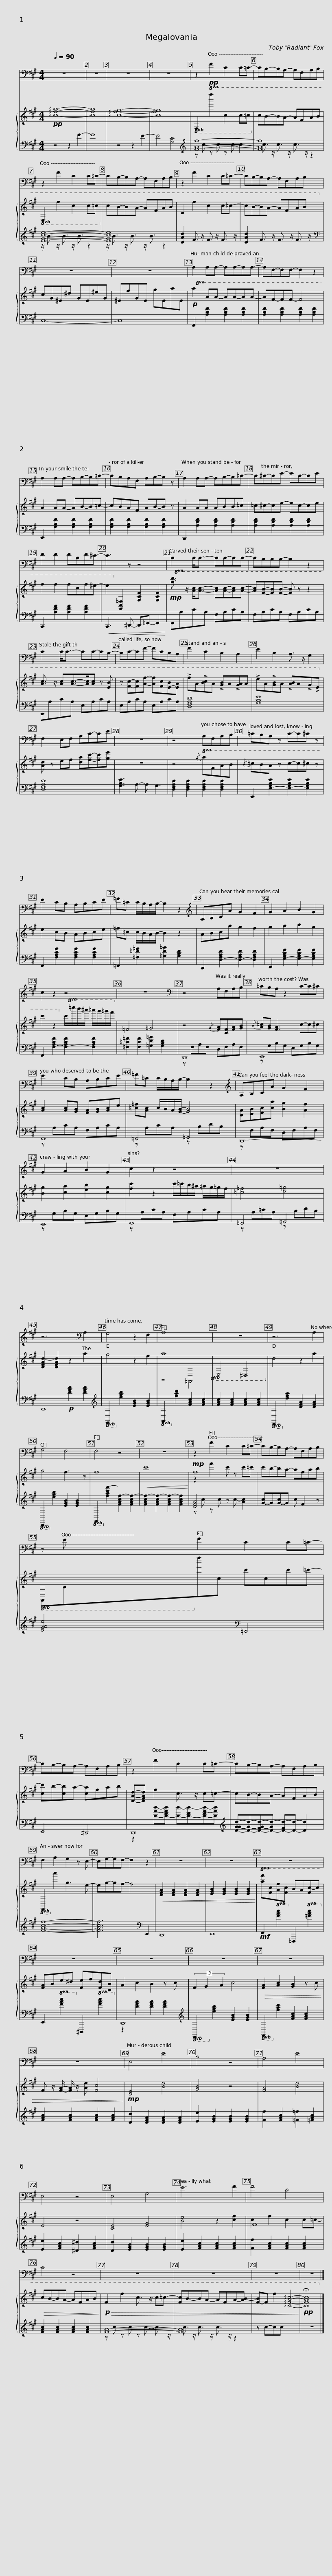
X:1
%%score 1 { ( 2 5 ) | ( 3 4 ) }
L:1/8
Q:1/4=90
M:4/4
I:linebreak $
K:A
V:1 bass
V:2 treble
V:5 treble
V:3 bass
V:4 bass
V:1
 z8 | z8 | z8 | z8 | z2!pp! F2 C2 C=C- | %5
 CB,-B,A,- A,F,A,B, |$ z2 F2 C2 C=C- | CB,-B,A,- A,F,A,B, | z2 F2 C2 C=C- | CB,-B,A,- A,F,A,B, |$ %10
 z8 | z8 | A,2 A,A,- A,A,-A,A,- | A,F,-F,F,- F,2 z2 | A,2 A,A,- A,B,-B,=C- |$ %15
 CB,A,F, A,B,-B, z | A,2 A,A,- A,B,-B,=C- | C^C-CE- EC-CE | F2 F2 FCF^E- | E3 z z4 |$ %20
 C2 C<C- CC-CC- | CB,B,B,- B,2 z2 | C2 C<C- CC-CB,- | B,C-CF- FCB,A, |$ F2 C2 B,2 A,2 | %25
 E2 B,2 A,3/2 z/ G,2 | F,2 E,F, A,C-CE | z8 | z4 A,F,A,B, |$ =CB,A, z C-C^C z | %30
 E2 CB, A,B,CE | =F=C C/B,/A,/B,/- B,2 z2 |[K:treble] A,B,CA G2 F2 | G2 A2 B2 G2 |$ c2 z2 z4 | %35
 z8 |[K:bass] z4 A,F,A,B, | =CB,A, z2 C-C^C |$ E2 CB, A,B,CE | =F=C C/B,/A,/B,/- B,2 z2 | %40
[K:treble] A,B,CA G2 F2 | G2 A2 B2 G2 |$ c2 z2 z4 | z8 | z6[K:bass] A,2 | %45
 G,4 z2 F,2 | A,8 | z8 |$ z6 A,2 | G,4 F,4 | %50
 F,4 z4 | z8 | z2 F2 C2 C=C- | CB,-B,A,- A,F,A,B, |$ z E F2 C2 C=C- | %55
 CB,-B,A,- A,F,A,B, | z2 F2 C2 C=C- |$ CB,-B,A,- A,F,A,B, | F,2 A,2 G,2 z E,- | E,G,-G,F,- F,2 z2 | %60
 z8 | z8 | z8 |$ z8 | z8 | %65
 z8 | z8 | z8 | E,4 E4 |$ B,4 z4 | %70
 A,4 E4 | E,4 z4 | E,4 G,4 | E6 F2 | F4 C4 | %75
 C4 z4 |$ z8 | z8 | z8 | z8 |] %80
V:2
!pp! !arpeggio![cfa]8- | [cfa]8 | !arpeggio![cfg]8- | [cfg]8 |!8vb(! F,2!8va(! f'2 c'2 c'=c'-!8vb)! | %5
 cB-BA- AFAB |$!8vb(! E,2 F2 C2 C=C-!8vb)! | cB-BA- AFAB | D2 f2 c2 c=c- | cB-BA- AFAB!8va)! |$ %10
 cG^E^d GE^eG | ^EfGE gEaE |!p!!8va(! a2 aa- aa-aa- | af-ff- f4 | a2 aa- ab-b=c'- |$ %15
 c'baf ab-b z | a2 aa abb=c' | =c'^c'-c'e'- e'c'-c'e' | f'2 f'2 f'c'f'^e'- | e'2!8va)! [G,C=F]2 [G,CF]2 [G,CF]2 |$ %20
!mp!!8va(! [ad']3/2 z/ [ac']<[ac']- [ac'][ac']-[ac'][ac']- | [ac'][fb]-[fb][fb]- [fb] z z2 | [ac']3/2 z/ [ac'][ac']->[ac'][ac'] z [eb] | z [fc']-[fc'][af']- [af'][fc'][e-b][ea] |$ !>!f'a!>![bc']a !>![gb]a!>![ga]a | %25
 !>!e'a!>![gb]a !>![ab]a!>!g!>!e!8va)! | [Ad] z ef [da][fc']-[fc'][ge'] | z8 | z4!8va(!{/g} afab |${/b} =c'ba z c'-c'^c' z | %30
 e'2 c'b abc'e' | =f'=c' c'/b/a/b/- b2 z2 | abc'a' g'2 f'2 | g'2 a'2 b'2 g'2 |$ c''2 z2!8va)!!8va(! c''/=c''/b'/^a'/ =a'/g'/=g'/f'/!8va)! | %35
 =F4 =G4 | z4{/G} [FA][CF][FA][GB] | x8 |$ [Ac]2 [Ac][GB] [FA][GB][Ac]e | [=c=f][Ac] c/B/A/[GB]/- [GB]4 | %40
 [DA][EB][Fc][ca] [Bg]2 [Af]2 | [Bg]2 [ca]2 [eb]2 [cg]2 |$ [fc']2 z2 c'/=c'/b/^a/ =a/g/=g/f/ | [=c=f]4 [d=g]4 | x8 | %45
 g4 z2 f2 | a8!8vb(! | x8!8vb)! |$ d4 z2 a2 | g4 f3 z | %50
 f8 |!<(! c'8!<)! |!mp! f8 | c'b-ba- afab |$!8vb(! F,,C,!8vb)!f'c c'cc'=c'- | %55
 [cc']b-[cb]a- [ca]fab | [DAd]-[DFAd] f2 c3/2 z/ c=c- |$ cB-BA- AFAB |!8vb(! F,,2!8vb)! a2 g3 e- | eg-gf- f4 | %60
!<(! [DFA]2 [DFA]2 [DFA]2 [DFA]2 | [EGB]2 [EGB]2 [EGB]2 [EGB]2!<)! |!8va(! [af'][fc'][af'][fc'] ba[fc'-]c' |$ [fa]be'^d' [fe']f'[fd'][db] | a2 c'2 b2 z c' | %65
 (3f2 g2 a2 c'4 |!>(! [fa]2 [ac']2 [gb]2 z c' | f z/ [fa]/- [fa]/ z/ [ae'] [fc']4!>)! |!mp! [ce]4 [be']4 |$ [gb]4 z4 | %70
 [fa]4 [be']4 | e4 z4 | [ce]4 [eg]4 | [be']4 z2 [c'f']2 | f8 | %75
!>(! c'b-ba- afab!>)! |$!p!!>(! f2 f'2 c'3/2 z/ c'=c'- | [fc']b-ba- afa-[ab-] | [f-b]f f'2 !arpeggio![cfac']4-!>)! |!pp! !fermata![cfac']8!8va)! |] %80
V:3
 z4 z2 F2- | F8 | z4 z2 E2- | E4 [G,C]4 |[K:treble] [FAf]8- | %5
 [FAf]8 |$ [EGce]8- | [EGce]8 | [DAd]2- F3/2 z/ F3/2 z/ F3/2 z/ | [DAd]2 F3/2 z/ F3/2 z/ F3/2 z/ |$ %10
[K:bass] C,8- | C,8 | F,,2 [A,CF]2 [A,CF]2 [A,CF]2 | [A,CF]2 [A,CF]2 [A,CF]2 [A,CF]2 | E,,2 [G,B,F]2 [G,B,F]2 [G,B,F]2 |$ %15
 [G,B,F]2 [G,B,F]2 [G,B,F]2 [G,B,F]2 | D,,2 [A,DF]2 [A,DF]2 [A,DF]2 | [A,DF]2 [A,DF]2 [A,DF]2 [A,DF]2 | C,,2 [A,DF]2 [A,DF]2 [A,DF]2 |!<(! C,,3 ^D,,- D,,=F,,- F,,2!<)! |$ %20
 F,,A,CA, F,A,CA, | F,A,CA, F,A,CA, | E,,A,CA, E,A,CA, | E,A,CA, E,A,CA, |$ [D,F,A,D]8 | %25
 [G,B,E]8 | [D,F,A,D]8 | [G,B,E]3 A,- A, G,3 | [D,F,A,D]2 [D,F,A,D]2 [D,F,A,D]2 [D,F,A,D]2 |$ E,,2 [E,-G,B,E]2 [E,-G,B,E]2 [E,G,B,E]2 | %30
 F,,2 [F,A,CF]2 [F,A,CF]2 [F,A,CF]2 | =F,,2 [=F,=D=F]2 [=G,D=G]2 [G,B,D]2 | D,,2 [D,-F,A,D]2 [D,-F,A,D]2 [D,F,A,D]2 | E,,2 [E,-G,B,E]2 [E,-G,B,E]2 [E,G,B,E]2 |$ F,,2 [F,-A,CF]2 [F,-A,CF]2 [F,A,CF]2 | %35
 [=F,=C=F]2 [F,CF]2 [=G,D=G]2 [G,B,D]2 | D,,8- | E,,8 |$ F,,8 | =F,,4 =G,,4 | %40
 D,,8- | E,,8 |$ F,,8 | =F,,4 =G,,4 | D,,8[K:treble] | %45
!8vb(! E,,2!8vb)! [EGB]2 [EGB]2 [EGB]2 |!8vb(! F,,2!8vb)! [FAc]2 [FAc]2 [FAc]2 | [FAc]2 [FAc]2 [FAc]2 [FAc]2 |$!8vb(! D,,2!8vb)! [DFA]2 [DFA]2 [DFA]2 |!8vb(! C,,2!8vb)! [EGB]2 [EGB]2 [EGB]2 | %50
!8vb(! F,,2!8vb)! [FAcf-]2 [FAcf-]2 [FAcf-]2 | [FAcf-]2 [FAcf-]2 [FAcf-]2 [FAcf]2 | [DFA]4 x4 | [G-c]G[G-c]G c F2 z |$ [EGAe]4[K:bass] =F,,4 | %55
 E,,4 ^D,,4 | D,,8[K:treble] |$ [D-GG-d-][DGd]-[D-FG-d-][D-Gd-] [D-Fd-][Dd]- [Dd]2 | [FAcf]8- | [FAcf]6[K:bass] E,,2 | %60
 D,,8 | E,,8 |!mf! F,,2!8va(! [FAc]2!8va)! =F,,2!8va(! [=FAc]2!8va)! |$ E,,2!8va(! [FAc]2!8va)! ^D,,2!8va(! [FAc]2!8va)! | D,,8[K:treble] | %65
!8vb(! E,,2!8vb)! [EGB]2 [EGB]2 [EGB]2 |!8vb(! F,,2!8vb)! [FAc]2 [FAc]2 [FAc]2 | [FAc]2 [FAc]2 [FAc]2 [FAc]2 | [Dd]2 [DFA]2 [DFA]2 [DFA]2 |$ [Ee]2 [EGB]2 [EGB]2 [EGB]2 | %70
 [Ff]2 [FAc]2 [=F=f]2 [=FAc]2 | [Ee]2 [FAc]2 [^D^d]2 [FAc]2 | [Dd]2 [EGB]2 [EGB]2 [EGB]2 | [Ee]2 [FAc]2 [FAc]2 [FAc]2 | [Ff]2 [FAc]2 [FAc]2 [FAc]2 | %75
 [FAc]2 [FAc]2 [FAc]2 [FAc]2 |$ [FA]8- | [FA]8 | z c-cc x4 | z8 |] %80
V:4
 x8 | x8 | x8 | x8 |[K:treble] z c z c z c- c2 | %5
 c3/2 z/ c3/2 z/ c3/2 z/ z2 |$ z/ B3/2 z/ B3/2 z/ B3/2 z2 | z/ B3/2 z/ B3/2 z/ B3/2 z2 | x8 | x8 |$ %10
[K:bass] x8 | x8 | x8 | x8 | x8 |$ %15
 x8 | x8 | x8 | x8 | x8 |$ %20
 x8 | x8 | x8 | x8 |$ x8 | %25
 x8 | x8 | x8 | x8 |$ x8 | %30
 x8 | x8 | x8 | x8 |$ x8 | %35
 x8 | z F,A,F, D,F,A,F, | z G,B,G, E,G,B,G, |$ z A,CA, F,A,CA, | z A,CA, z B,DB, | %40
 z F,A,F, D,F,A,F, | z G,B,G, E,G,B,G, |$ z A,CA, F,A,CA, | z A,=CA, z B,DB, | x4[K:treble]!p! [DFA]2 [DFA]2 | %45
!8vb(! x2!8vb)! x6 |!8vb(! x2!8vb)! x6 | x8 |$!8vb(! x2!8vb)! x6 |!8vb(! x2!8vb)! x6 | %50
!8vb(! x2!8vb)! x6 | x8 | z c z c z c- [Ac]2 | x8 |$ x4[K:bass] x4 | %55
 x8 | z2[K:treble] [DAd]-[D-FAd] [Dd]-[D-Fd-][D-FA-d-][D-Ad-] |$ x8 | x8 | x6[K:bass] x2 | %60
 x8 | x8 | x2!8va(! x2!8va)! x2!8va(! x2!8va)! |$ x2!8va(! x2!8va)! x2!8va(! x2!8va)! | z2[K:treble] [DFA]2 [DFA]2 [DFA]2 | %65
!8vb(! x2!8vb)! x6 |!8vb(! x2!8vb)! x6 | x8 | x8 |$ x8 | %70
 x8 | x8 | x8 | x8 | x8 | %75
 x8 |$ z c z c z c- c3/2 z/ | c3/2 z/ c3/2 z/ c3/2 z/ z2 | x8 | x8 |] %80
V:5
 x8 | x8 | x8 | x8 |!8vb(! x2!8va(! x6!8vb)! | %5
 x8 |$!8vb(! x8!8vb)! | x8 | x8 | x8!8va)! |$ %10
 x8 | x8 |!8va(! x8 | x8 | x8 |$ %15
 x8 | x8 | x8 | x8 | x2!8va)! x6 |$ %20
!8va(! x8 | x8 | x8 | x8 |$ x8 | %25
 x8!8va)! | x8 | x8 | x4!8va(! x4 |$ x8 | %30
 x8 | x8 | x8 | x8 |$ x4!8va)!!8va(! x4!8va)! | %35
 x8 | x8 |{/B} [A=c][GB] [FA]3 c-c^c |$ x8 | x8 | %40
 x8 | x8 |$ x8 | x8 | [DFAd-]2 [DFAd]2 z2 a2 | %45
 x8 | z4!8vb(! =F,,4 | E,,4 ^D,,4!8vb)! |$ x8 | x8 | %50
 x8 | x8 | z2 f'2 c' z c'=c'- | x8 |$!8vb(! x2!8vb)! x6 | %55
 x8 | x8 |$ x8 |!8vb(! x2!8vb)! x6 | x8 | %60
 x8 | x8 |!8va(! x8 |$ x8 | x8 | %65
 x8 | x8 | x8 | x8 |$ x8 | %70
 x8 | x8 | x8 | x8 | c'2 f'2 c'2 c'=c'- | %75
 x8 |$ x8 | x8 | x8 | x8!8va)! |] %80
